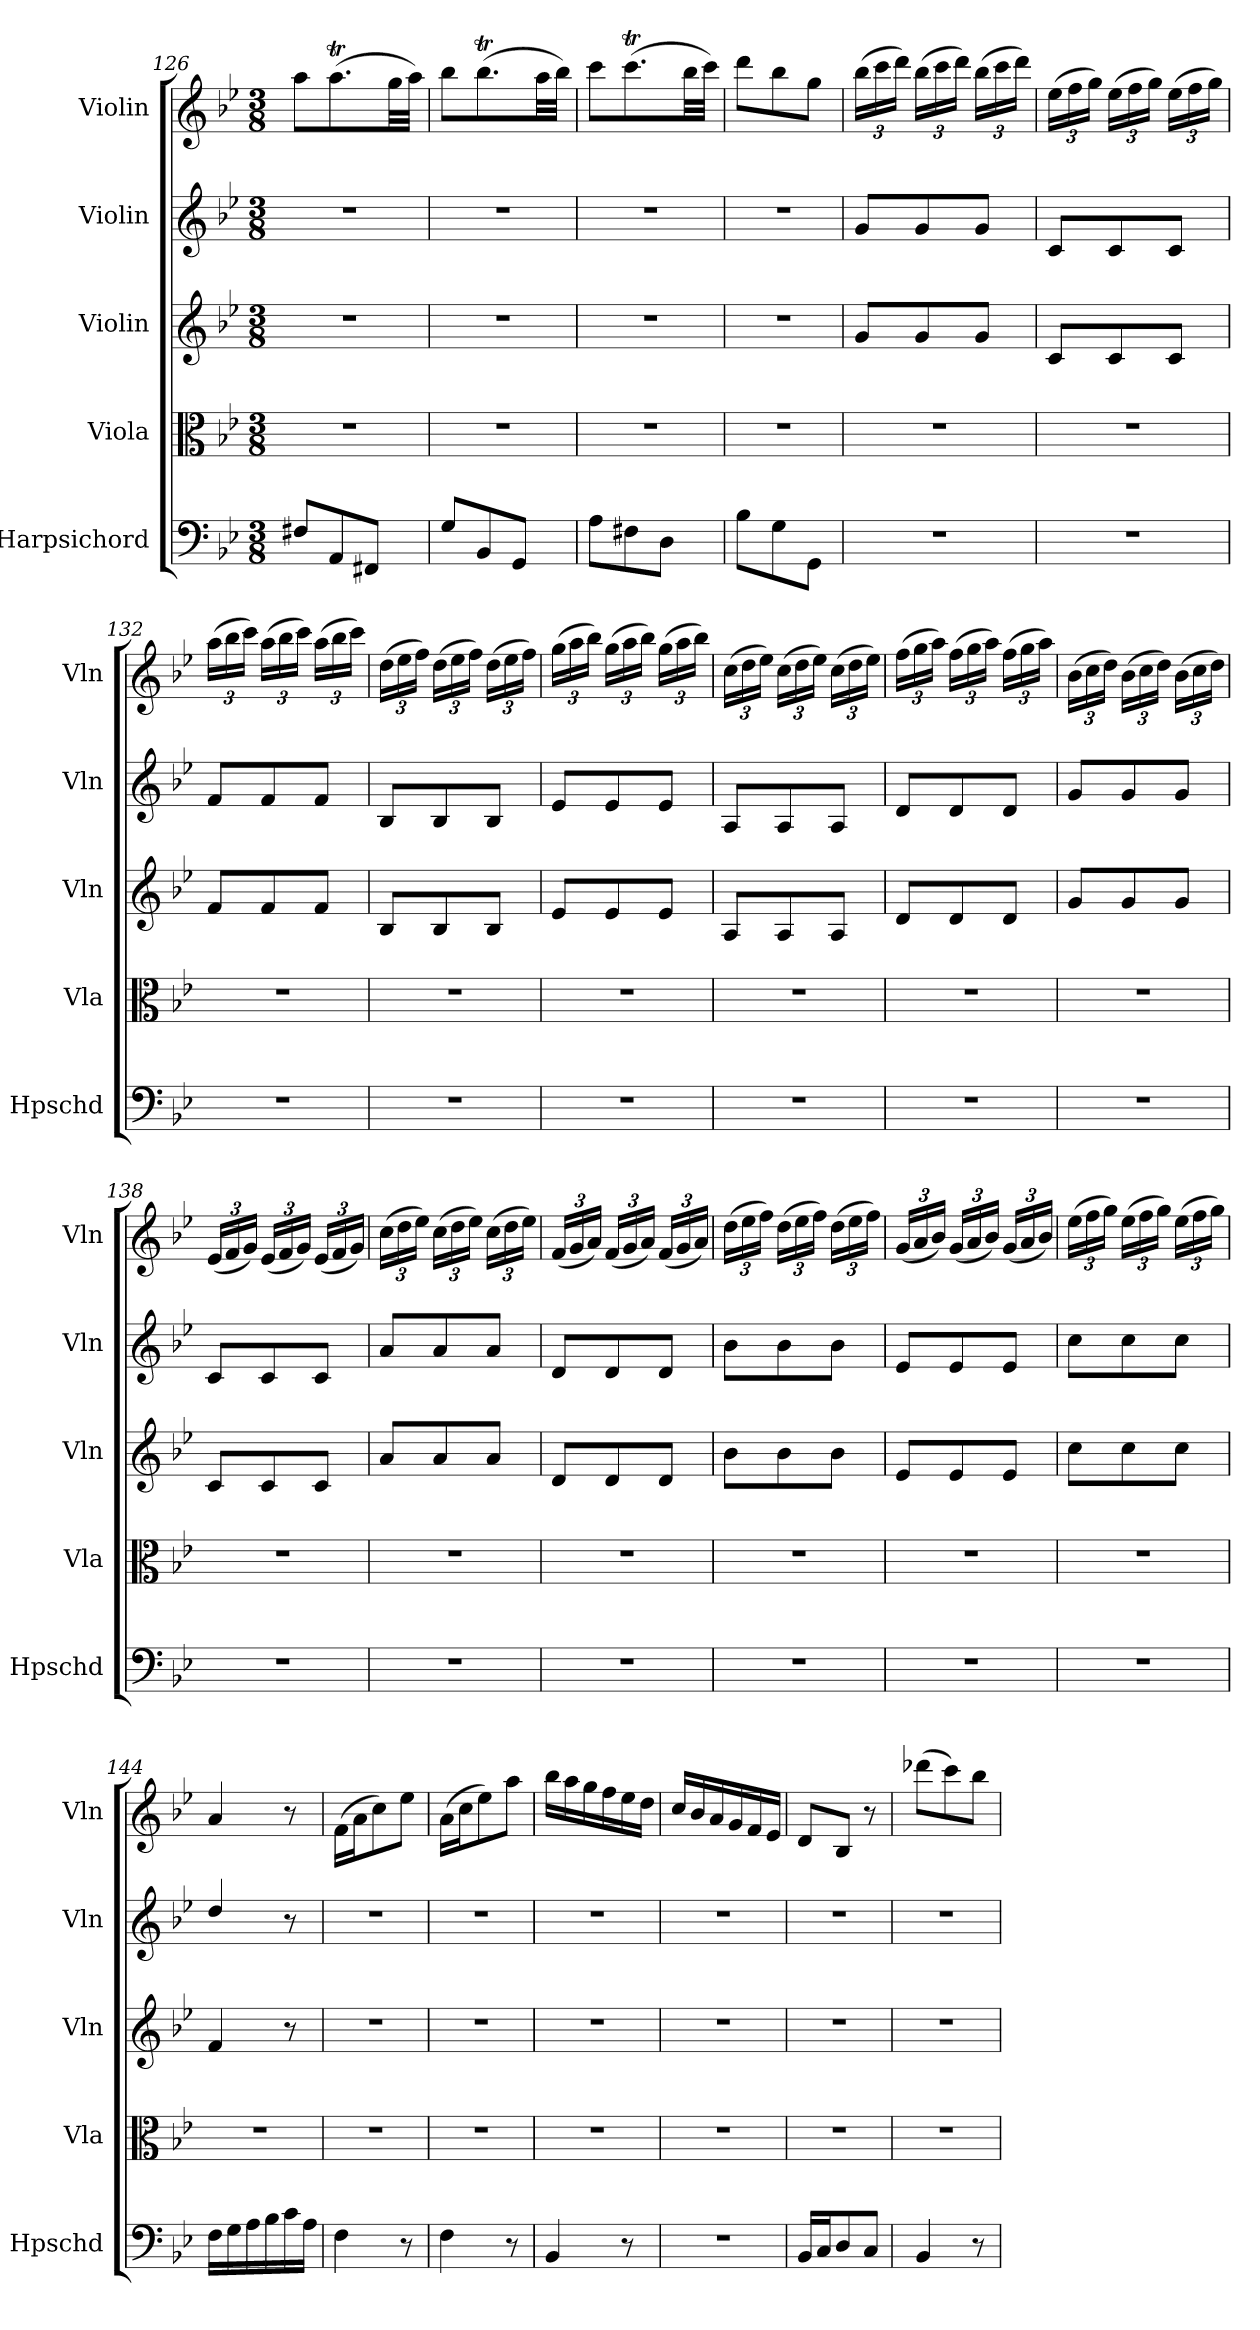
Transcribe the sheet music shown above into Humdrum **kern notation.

**kern	**kern	**kern	**kern	**kern
*part5	*part4	*part3	*part2	*part1
*staff5	*staff4	*staff3	*staff2	*staff1
*I"Harpsichord	*I"Viola	*I"Violin	*I"Violin	*I"Violin
*I'Hpschd	*I'Vla	*I'Vln	*I'Vln	*I'Vln
*clefF4	*clefC3	*clefG2	*clefG2	*clefG2
*k[b-e-]	*k[b-e-]	*k[b-e-]	*k[b-e-]	*k[b-e-]
*B-:	*B-:	*B-:	*B-:	*B-:
*M3/8	*M3/8	*M3/8	*M3/8	*M3/8
=126	=126	=126	=126	=126
8F#X/L	4.r	4.r	4.r	8aa\L
8AA/	.	.	.	(8.aat\
8FF#X/J	.	.	.	.
.	.	.	.	32gg\LL
.	.	.	.	32aa\JJJ)
=127	=127	=127	=127	=127
8G/L	4.r	4.r	4.r	8bb-\L
8BB-/	.	.	.	(8.bb-T\
8GG/J	.	.	.	.
.	.	.	.	32aa\LL
.	.	.	.	32bb-\JJJ)
=128	=128	=128	=128	=128
8A\L	4.r	4.r	4.r	8ccc\L
8F#X\	.	.	.	(8.cccT\
8D\J	.	.	.	.
.	.	.	.	32bb-\LL
.	.	.	.	32ccc\JJJ)
=129	=129	=129	=129	=129
8B-\L	4.r	4.r	4.r	8ddd\L
8G\	.	.	.	8bb-\
8GG\J	.	.	.	8gg\J
=130	=130	=130	=130	=130
4.r	4.r	8g/L	8g/L	(24bb-\LL
.	.	.	.	24ccc\
.	.	.	.	24ddd\JJ)
.	.	8g/	8g/	(24bb-\LL
.	.	.	.	24ccc\
.	.	.	.	24ddd\JJ)
.	.	8g/J	8g/J	(24bb-\LL
.	.	.	.	24ccc\
.	.	.	.	24ddd\JJ)
=131	=131	=131	=131	=131
4.r	4.r	8c/L	8c/L	(24ee-\LL
.	.	.	.	24ff\
.	.	.	.	24gg\JJ)
.	.	8c/	8c/	(24ee-\LL
.	.	.	.	24ff\
.	.	.	.	24gg\JJ)
.	.	8c/J	8c/J	(24ee-\LL
.	.	.	.	24ff\
.	.	.	.	24gg\JJ)
=132	=132	=132	=132	=132
4.r	4.r	8f/L	8f/L	(24aa\LL
.	.	.	.	24bb-\
.	.	.	.	24ccc\JJ)
.	.	8f/	8f/	(24aa\LL
.	.	.	.	24bb-\
.	.	.	.	24ccc\JJ)
.	.	8f/J	8f/J	(24aa\LL
.	.	.	.	24bb-\
.	.	.	.	24ccc\JJ)
=133	=133	=133	=133	=133
4.r	4.r	8B-/L	8B-/L	(24dd\LL
.	.	.	.	24ee-\
.	.	.	.	24ff\JJ)
.	.	8B-/	8B-/	(24dd\LL
.	.	.	.	24ee-\
.	.	.	.	24ff\JJ)
.	.	8B-/J	8B-/J	(24dd\LL
.	.	.	.	24ee-\
.	.	.	.	24ff\JJ)
=134	=134	=134	=134	=134
4.r	4.r	8e-/L	8e-/L	(24gg\LL
.	.	.	.	24aa\
.	.	.	.	24bb-\JJ)
.	.	8e-/	8e-/	(24gg\LL
.	.	.	.	24aa\
.	.	.	.	24bb-\JJ)
.	.	8e-/J	8e-/J	(24gg\LL
.	.	.	.	24aa\
.	.	.	.	24bb-\JJ)
=135	=135	=135	=135	=135
4.r	4.r	8A/L	8A/L	(24cc\LL
.	.	.	.	24dd\
.	.	.	.	24ee-\JJ)
.	.	8A/	8A/	(24cc\LL
.	.	.	.	24dd\
.	.	.	.	24ee-\JJ)
.	.	8A/J	8A/J	(24cc\LL
.	.	.	.	24dd\
.	.	.	.	24ee-\JJ)
=136	=136	=136	=136	=136
4.r	4.r	8d/L	8d/L	(24ff\LL
.	.	.	.	24gg\
.	.	.	.	24aa\JJ)
.	.	8d/	8d/	(24ff\LL
.	.	.	.	24gg\
.	.	.	.	24aa\JJ)
.	.	8d/J	8d/J	(24ff\LL
.	.	.	.	24gg\
.	.	.	.	24aa\JJ)
=137	=137	=137	=137	=137
4.r	4.r	8g/L	8g/L	(24b-\LL
.	.	.	.	24cc\
.	.	.	.	24dd\JJ)
.	.	8g/	8g/	(24b-\LL
.	.	.	.	24cc\
.	.	.	.	24dd\JJ)
.	.	8g/J	8g/J	(24b-\LL
.	.	.	.	24cc\
.	.	.	.	24dd\JJ)
=138	=138	=138	=138	=138
4.r	4.r	8c/L	8c/L	(24e-/LL
.	.	.	.	24f/
.	.	.	.	24g/JJ)
.	.	8c/	8c/	(24e-/LL
.	.	.	.	24f/
.	.	.	.	24g/JJ)
.	.	8c/J	8c/J	(24e-/LL
.	.	.	.	24f/
.	.	.	.	24g/JJ)
=139	=139	=139	=139	=139
4.r	4.r	8a/L	8a/L	(24cc\LL
.	.	.	.	24dd\
.	.	.	.	24ee-\JJ)
.	.	8a/	8a/	(24cc\LL
.	.	.	.	24dd\
.	.	.	.	24ee-\JJ)
.	.	8a/J	8a/J	(24cc\LL
.	.	.	.	24dd\
.	.	.	.	24ee-\JJ)
=140	=140	=140	=140	=140
4.r	4.r	8d/L	8d/L	(24f/LL
.	.	.	.	24g/
.	.	.	.	24a/JJ)
.	.	8d/	8d/	(24f/LL
.	.	.	.	24g/
.	.	.	.	24a/JJ)
.	.	8d/J	8d/J	(24f/LL
.	.	.	.	24g/
.	.	.	.	24a/JJ)
=141	=141	=141	=141	=141
4.r	4.r	8b-\L	8b-\L	(24dd\LL
.	.	.	.	24ee-\
.	.	.	.	24ff\JJ)
.	.	8b-\	8b-\	(24dd\LL
.	.	.	.	24ee-\
.	.	.	.	24ff\JJ)
.	.	8b-\J	8b-\J	(24dd\LL
.	.	.	.	24ee-\
.	.	.	.	24ff\JJ)
=142	=142	=142	=142	=142
4.r	4.r	8e-/L	8e-/L	(24g/LL
.	.	.	.	24a/
.	.	.	.	24b-/JJ)
.	.	8e-/	8e-/	(24g/LL
.	.	.	.	24a/
.	.	.	.	24b-/JJ)
.	.	8e-/J	8e-/J	(24g/LL
.	.	.	.	24a/
.	.	.	.	24b-/JJ)
=143	=143	=143	=143	=143
4.r	4.r	8cc\L	8cc\L	(24ee-\LL
.	.	.	.	24ff\
.	.	.	.	24gg\JJ)
.	.	8cc\	8cc\	(24ee-\LL
.	.	.	.	24ff\
.	.	.	.	24gg\JJ)
.	.	8cc\J	8cc\J	(24ee-\LL
.	.	.	.	24ff\
.	.	.	.	24gg\JJ)
=144	=144	=144	=144	=144
16F\LL	4.r	4f/	4dd/	4a/
16G\	.	.	.	.
16A\	.	.	.	.
16B-\	.	.	.	.
16c\	.	8r	8r	8r
16A\JJ	.	.	.	.
=145	=145	=145	=145	=145
4F\	4.r	4.r	4.r	(16f\LL
.	.	.	.	16a\J
.	.	.	.	8cc\)
8r	.	.	.	8ee-\J
=146	=146	=146	=146	=146
4F\	4.r	4.r	4.r	(16a\LL
.	.	.	.	16cc\J
.	.	.	.	8ee-\)
8r	.	.	.	8aa\J
=147	=147	=147	=147	=147
4BB-/	4.r	4.r	4.r	16bb-\LL
.	.	.	.	16aa\
.	.	.	.	16gg\
.	.	.	.	16ff\
8r	.	.	.	16ee-\
.	.	.	.	16dd\JJ
=148	=148	=148	=148	=148
4.r	4.r	4.r	4.r	16cc/LL
.	.	.	.	16b-/
.	.	.	.	16a/
.	.	.	.	16g/
.	.	.	.	16f/
.	.	.	.	16e-/JJ
=149	=149	=149	=149	=149
16BB-/LL	4.r	4.r	4.r	8d/L
16C/J	.	.	.	.
8D/	.	.	.	8B-/J
8C/J	.	.	.	8r
=150	=150	=150	=150	=150
4BB-/	4.r	4.r	4.r	(8ddd-X\L
.	.	.	.	8ccc\)
8r	.	.	.	8bb-\J
=	=	=	=	=
*-	*-	*-	*-	*-
